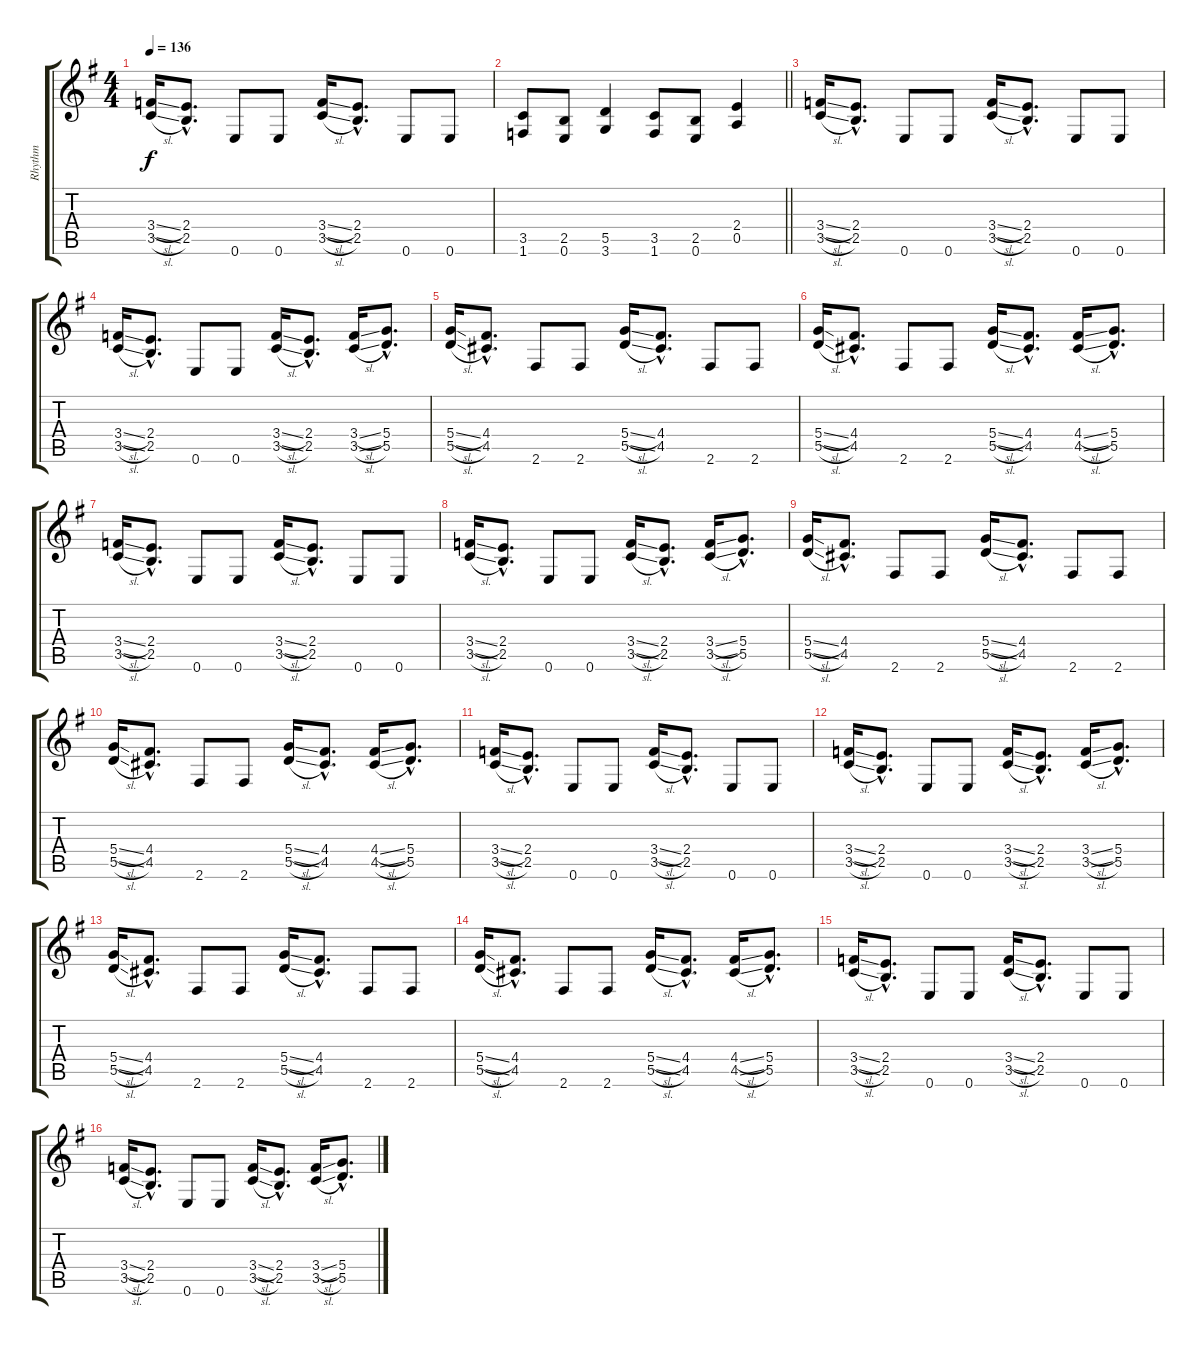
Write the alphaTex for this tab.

\track ("Rhythm" "Rhythm") {instrument distortionguitar}
\staff {score tabs}
\tuning (E4 B3 G3 D3 A2 E2) {hide}
\ts (4 4)
\tempo 136
\clef g2
\ks eminor
(3.4{sl} 3.5{sl}).16{dy f} (2.4{hac} 2.5{hac}).8{d} 0.6.8 0.6.8 (3.4{sl} 3.5{sl}).16 (2.4{hac} 2.5{hac}).8{d} 0.6.8 0.6.8 |
\barLineRight lightlight
(3.5 1.6).8 (2.5 0.6).8 (5.5 3.6).4 (3.5 1.6).8 (2.5 0.6).8 (2.4 0.5).4 |
(3.4{sl} 3.5{sl}).16 (2.4{hac} 2.5{hac}).8{d} 0.6.8 0.6.8 (3.4{sl} 3.5{sl}).16 (2.4{hac} 2.5{hac}).8{d} 0.6.8 0.6.8 |
(3.4{sl} 3.5{sl}).16 (2.4{hac} 2.5{hac}).8{d} 0.6.8 0.6.8 (3.4{sl} 3.5{sl}).16 (2.4{hac} 2.5{hac}).8{d} (3.4{sl} 3.5{sl}).16 (5.4{hac} 5.5{hac}).8{d} |
(5.4{sl} 5.5{sl}).16 (4.4{hac} 4.5{hac}).8{d} 2.6.8 2.6.8 (5.4{sl} 5.5{sl}).16 (4.4{hac} 4.5{hac}).8{d} 2.6.8 2.6.8 |
(5.4{sl} 5.5{sl}).16 (4.4{hac} 4.5{hac}).8{d} 2.6.8 2.6.8 (5.4{sl} 5.5{sl}).16 (4.4{hac} 4.5{hac}).8{d} (4.4{sl} 4.5{sl}).16 (5.4{hac} 5.5{hac}).8{d} |
(3.4{sl} 3.5{sl}).16 (2.4{hac} 2.5{hac}).8{d} 0.6.8 0.6.8 (3.4{sl} 3.5{sl}).16 (2.4{hac} 2.5{hac}).8{d} 0.6.8 0.6.8 |
(3.4{sl} 3.5{sl}).16 (2.4{hac} 2.5{hac}).8{d} 0.6.8 0.6.8 (3.4{sl} 3.5{sl}).16 (2.4{hac} 2.5{hac}).8{d} (3.4{sl} 3.5{sl}).16 (5.4{hac} 5.5{hac}).8{d} |
(5.4{sl} 5.5{sl}).16 (4.4{hac} 4.5{hac}).8{d} 2.6.8 2.6.8 (5.4{sl} 5.5{sl}).16 (4.4{hac} 4.5{hac}).8{d} 2.6.8 2.6.8 |
(5.4{sl} 5.5{sl}).16 (4.4{hac} 4.5{hac}).8{d} 2.6.8 2.6.8 (5.4{sl} 5.5{sl}).16 (4.4{hac} 4.5{hac}).8{d} (4.4{sl} 4.5{sl}).16 (5.4{hac} 5.5{hac}).8{d} |
(3.4{sl} 3.5{sl}).16 (2.4{hac} 2.5{hac}).8{d} 0.6.8 0.6.8 (3.4{sl} 3.5{sl}).16 (2.4{hac} 2.5{hac}).8{d} 0.6.8 0.6.8 |
(3.4{sl} 3.5{sl}).16 (2.4{hac} 2.5{hac}).8{d} 0.6.8 0.6.8 (3.4{sl} 3.5{sl}).16 (2.4{hac} 2.5{hac}).8{d} (3.4{sl} 3.5{sl}).16 (5.4{hac} 5.5{hac}).8{d} |
(5.4{sl} 5.5{sl}).16 (4.4{hac} 4.5{hac}).8{d} 2.6.8 2.6.8 (5.4{sl} 5.5{sl}).16 (4.4{hac} 4.5{hac}).8{d} 2.6.8 2.6.8 |
(5.4{sl} 5.5{sl}).16 (4.4{hac} 4.5{hac}).8{d} 2.6.8 2.6.8 (5.4{sl} 5.5{sl}).16 (4.4{hac} 4.5{hac}).8{d} (4.4{sl} 4.5{sl}).16 (5.4{hac} 5.5{hac}).8{d} |
(3.4{sl} 3.5{sl}).16 (2.4{hac} 2.5{hac}).8{d} 0.6.8 0.6.8 (3.4{sl} 3.5{sl}).16 (2.4{hac} 2.5{hac}).8{d} 0.6.8 0.6.8 |
(3.4{sl} 3.5{sl}).16 (2.4{hac} 2.5{hac}).8{d} 0.6.8 0.6.8 (3.4{sl} 3.5{sl}).16 (2.4{hac} 2.5{hac}).8{d} (3.4{sl} 3.5{sl}).16 (5.4{hac} 5.5{hac}).8{d}
